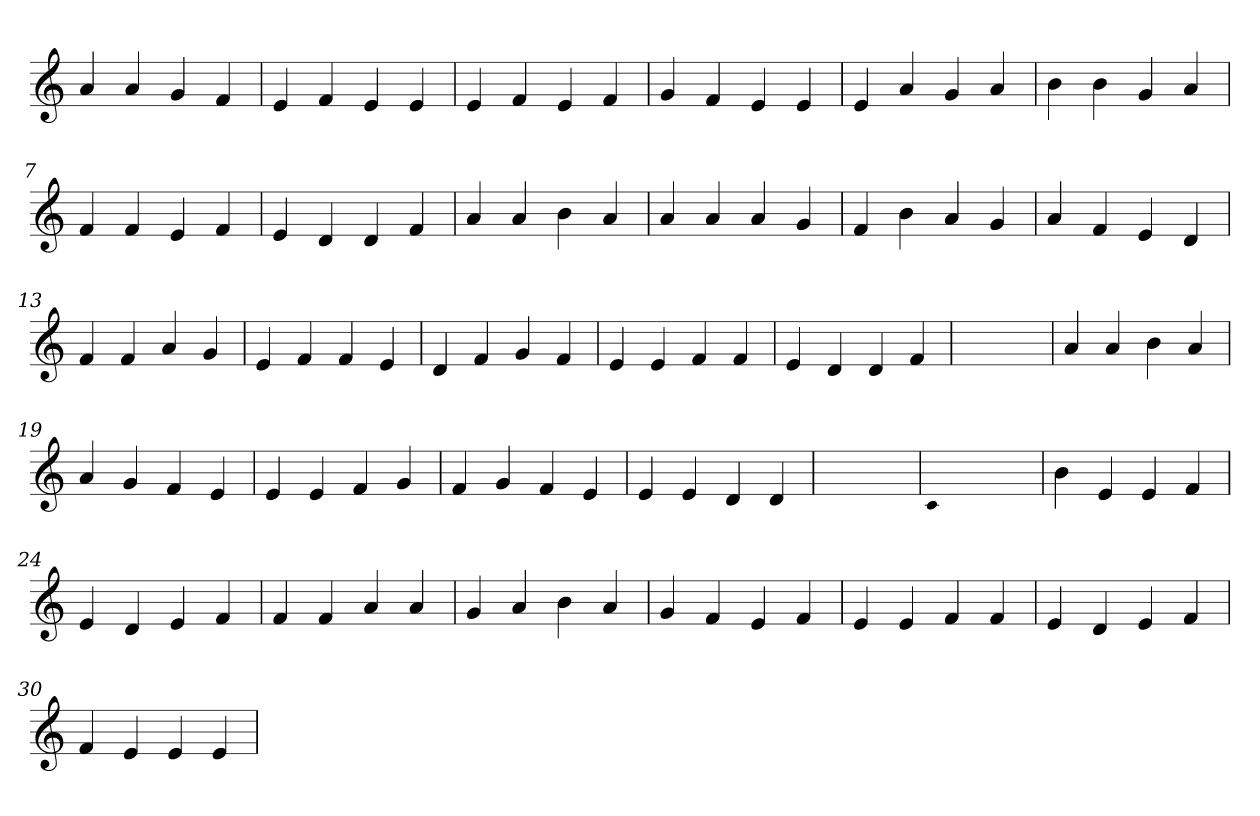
**kern
*part1
*staff1
*clefG2
=1
4a
4a
4g
4f
=2
4e
4f
4e
4e
=3
4e
4f
4e
4f
=4
4g
4f
4e
4e
=5
4e
4a
4g
4a
=6
4b
4b
4g
4a
=7
4f
4f
4e
4f
=8
4e
4d
4d
4f
=9
4a
4a
4b
4a
=10
4a
4a
4a
4g
=11
4f
4b
4a
4g
=12
4a
4f
4e
4d
=13
4f
4f
4a
4g
=14
4e
4f
4f
4e
=15
4d
4f
4g
4f
=16
4e
4e
4f
4f
=17
4e
4d
4d
4f
=18
1ryy
=18
4a
4a
4b
4a
=19
4a
4g
4f
4e
=20
4e
4e
4f
4g
=21
4f
4g
4f
4e
=22
4e
4e
4d
4d
=23
1ryy
=23
qqc
1ryy
=23
4b
4e
4e
4f
=24
4e
4d
4e
4f
=25
4f
4f
4a
4a
=26
4g
4a
4b
4a
=27
4g
4f
4e
4f
=28
4e
4e
4f
4f
=29
4e
4d
4e
4f
=30
4f
4e
4e
4e
=
*-
